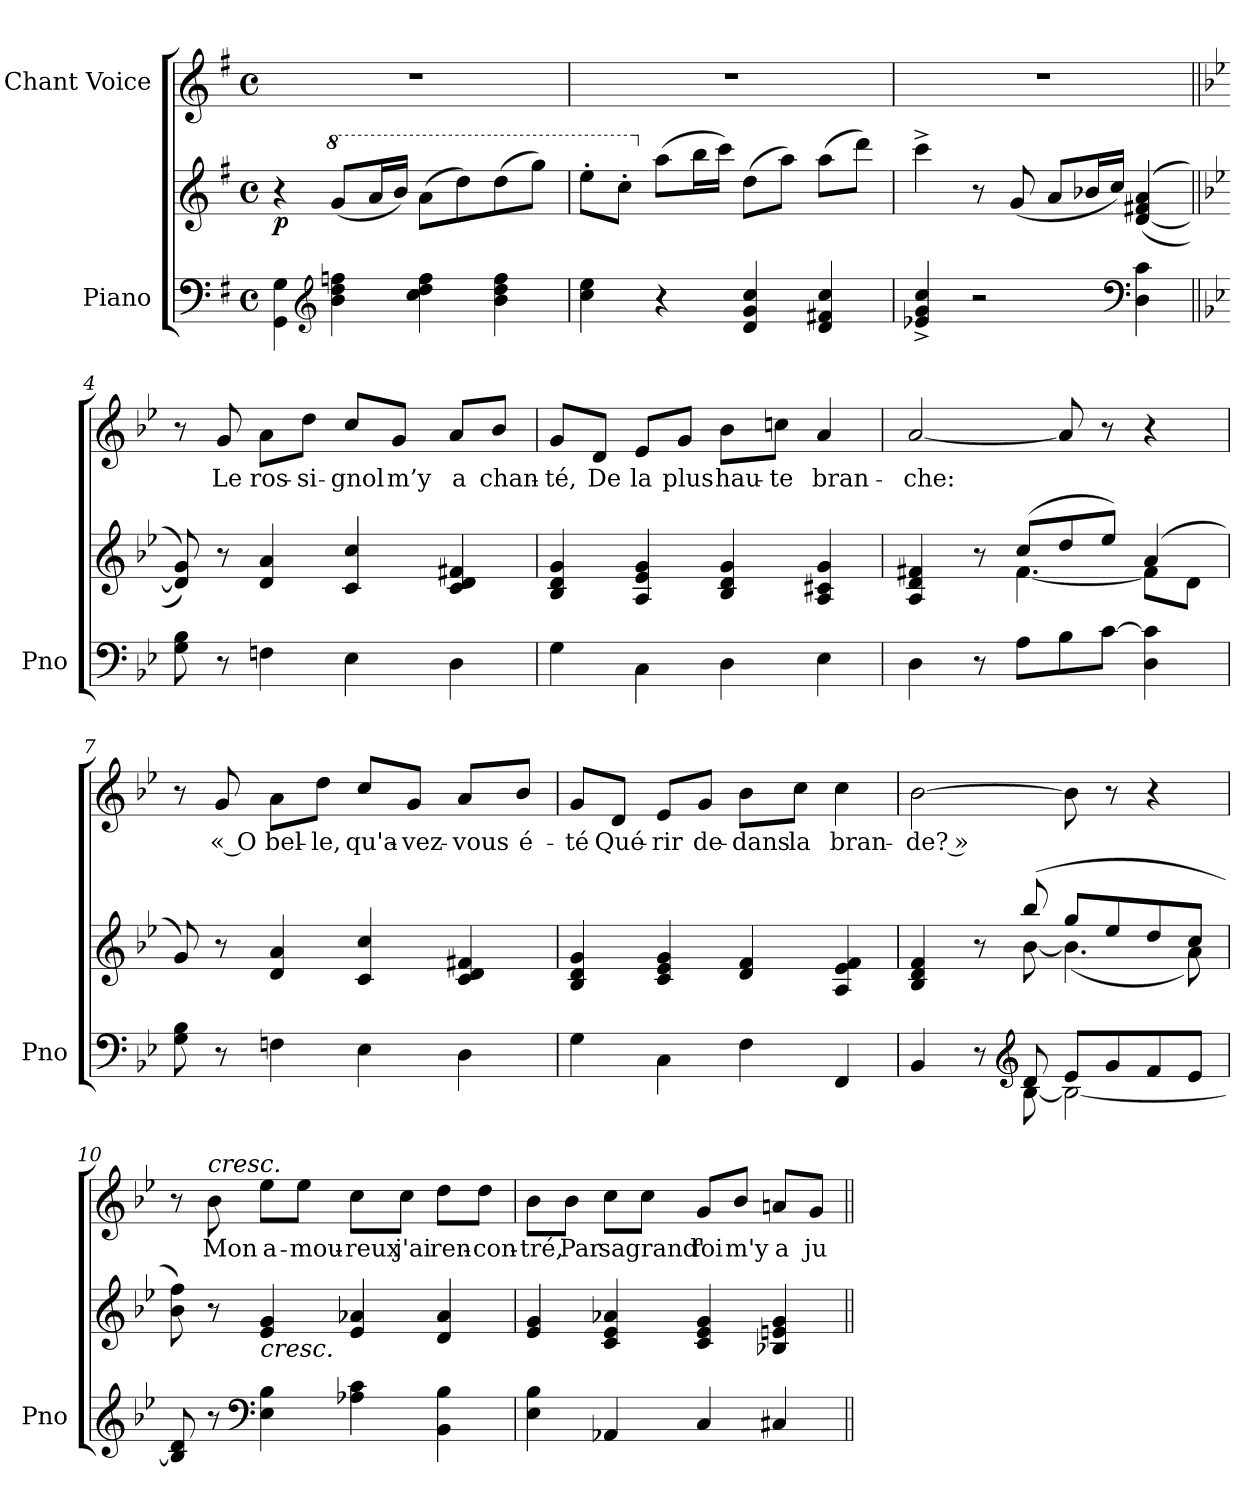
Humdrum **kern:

**kern	**kern	**dynam	**kern	**text	**dynam
*part2	*part2	*part2	*part1	*part1	*part1
*staff3	*staff2	*staff2/3	*staff1	*staff1	*staff1
*I"Piano	*	*	*I"Chant Voice	*	*
*I'Pno	*	*	*	*	*
*clefF4	*clefG2	*	*clefG2	*	*
*k[f#]	*k[f#]	*	*k[f#]	*	*
*M4/4	*M4/4	*	*M4/4	*	*
*met(c)	*met(c)	*	*met(c)	*	*
=1	=1	=1	=1	=1	=1
!	!	!LO:DY:b	!	!	!
4GG\ 4G\	4r	p	1r	.	.
*clefG2	*	*	*	*	*
*	*8va	*	*	*	*
4b\ 4dd\ 4ffn\	(8gg/L	.	.	.	.
.	16aa/L	.	.	.	.
.	16bb/JJ)	.	.	.	.
4cc\ 4dd\ 4ff\	(8aa\L	.	.	.	.
.	8ddd\)	.	.	.	.
4b\ 4dd\ 4ff\	(8ddd\	.	.	.	.
.	8ggg\J)	.	.	.	.
=2	=2	=2	=2	=2	=2
4cc\ 4ee\	8eee'\L	.	1r	.	.
.	8ccc'\J	.	.	.	.
*	*X8va	*	*	*	*
4r	(8aa\L	.	.	.	.
.	16bb\L	.	.	.	.
.	16ccc\JJ)	.	.	.	.
4d/ 4g/ 4cc/	(8dd\L	.	.	.	.
.	8aa\J)	.	.	.	.
4d/ 4f#X/ 4cc/	(8aa\L	.	.	.	.
.	8ddd\J)	.	.	.	.
=3	=3	=3	=3	=3	=3
4e-X/^> 4g/^> 4cc/^>	4ccc^\	.	1r	.	.
2r	8r	.	.	.	.
.	(8g/	.	.	.	.
.	8a/L	.	.	.	.
.	16b-X/L	.	.	.	.
.	16cc/JJ)	.	.	.	.
*clefF4	*	*	*	*	*
4D\ 4c\	((<[4d/ 4f#X/ 4a/	.	.	.	.
!!LO:LB:g=z
=4||	=4||	=4||	=4||	=4||	=4||
*k[b-e-]	*k[b-e-]	*	*k[b-e-]	*	*
8G\ 8B-\	8d/] 8g/))	.	8r	.	.
!	!	!	!	!LO:LY:b	!LO:DY:a
!	!	!	!	!	!LO:DY:n=1:a
8r	8r	.	8g/	Le	p other-dynamics
!	!	!	!	!LO:LY:b	!
4Fn\	4d/ 4a/	.	8a\L	ros-	.
!	!	!	!	!LO:LY:b	!
.	.	.	8dd\J	-si-	.
!	!	!	!	!LO:LY:b	!
4E-\	4c/ 4cc/	.	8cc/L	-gnol	.
!	!	!	!	!LO:LY:b	!
.	.	.	8g/J	m’y	.
!	!	!	!	!LO:LY:b	!
4D\	4c/ 4d/ 4f#X/	.	8a/L	a	.
!	!	!	!	!LO:LY:b	!
.	.	.	8b-/J	chan-	.
=5	=5	=5	=5	=5	=5
!	!	!	!	!LO:LY:b	!
4G\	4B-/ 4d/ 4g/	.	8g/L	-té,	.
!	!	!	!	!LO:LY:b	!
.	.	.	8d/J	De	.
!	!	!	!	!LO:LY:b	!
4C\	4A/ 4e-/ 4g/	.	8e-/L	la	.
!	!	!	!	!LO:LY:b	!
.	.	.	8g/J	plus	.
!	!	!	!	!LO:LY:b	!
4D\	4B-/ 4d/ 4g/	.	8b-\L	hau-	.
!	!	!	!	!LO:LY:b	!
.	.	.	8ccn\J	-te	.
!	!	!	!	!LO:LY:b	!
4E-\	4A/ 4c#X/ 4g/	.	4a/	bran-	.
=6	=6	=6	=6	=6	=6
*	*^	*	*	*	*
!	!	!	!	!	!LO:LY:b	!
4D\	4A/ 4d/ 4f#X/	4.ryy	.	[2a/	-che:	.
8r	8r	.	.	.	.	.
8A\L	(<8cc/L	[4.f#\	.	.	.	.
8B-\	8dd/	.	.	8a/]	.	.
[8c\J	8ee-/J)	.	.	8r	.	.
4D\ 4c\]	(4a/	8f#\L]	.	4r	.	.
.	.	8d\J	.	.	.	.
*	*v	*v	*	*	*	*
!!LO:LB:g=z
=7	=7	=7	=7	=7	=7
8G\ 8B-\	8g/)	.	8r	.	.
!	!	!	!	!LO:LY:b	!
8r	8r	.	8g/	« O	.
!	!	!	!	!LO:LY:b	!
4Fn\	4d/ 4a/	.	8a\L	bel-	.
!	!	!	!	!LO:LY:b	!
.	.	.	8dd\J	-le,	.
!	!	!	!	!LO:LY:b	!
4E-\	4c/ 4cc/	.	8cc/L	qu'a-	.
!	!	!	!	!LO:LY:b	!
.	.	.	8g/J	-vez-	.
!	!	!	!	!LO:LY:b	!
4D\	4c/ 4d/ 4f#X/	.	8a/L	-vous	.
!	!	!	!	!LO:LY:b	!
.	.	.	8b-/J	é-	.
=8	=8	=8	=8	=8	=8
!	!	!	!	!LO:LY:b	!
4G\	4B-/ 4d/ 4g/	.	8g/L	-té	.
!	!	!	!	!LO:LY:b	!
.	.	.	8d/J	Qué-	.
!	!	!	!	!LO:LY:b	!
4C\	4c/ 4e-/ 4g/	.	8e-/L	-rir	.
!	!	!	!	!LO:LY:b	!
.	.	.	8g/J	de-	.
!	!	!	!	!LO:LY:b	!
4F\	4d/ 4f/	.	8b-\L	-dans	.
!	!	!	!	!LO:LY:b	!
.	.	.	8cc\J	la	.
!	!	!	!	!LO:LY:b	!
4FF/	4A/ 4e-/ 4f/	.	4cc\	bran-	.
=9	=9	=9	=9	=9	=9
*^	*^	*	*	*	*
!	!	!	!	!	!	!LO:LY:b	!
4BB-/	4.ryy	4B-/ 4d/ 4f/	4.ryy	.	[2b-\	-de? »	.
8r	.	8r	.	.	.	.	.
*clefG2	*	*	*	*	*	*	*
8d/	[8B-\	(8bb-/	[8b-\	.	.	.	.
8e-/L	2B-\_	8gg/L	(4.b-\]	.	8b-\]	.	.
8g/	.	8ee-/	.	.	8r	.	.
8f/	.	8dd/	.	.	4r	.	.
8e-/J	.	8cc/J	8a\)	.	.	.	.
*v	*v	*	*	*	*	*	*
*	*v	*v	*	*	*	*
!!LO:LB:g=z
=10	=10	=10	=10	=10	=10
8B-/] 8d/	8b-\ 8ff\)	.	8r	.	.
!	!	!	!LO:TX:a:i:t=cresc.	!	!
!	!	!	!	!LO:LY:b	!
8r	8r	.	8b-\	Mon	.
*clefF4	*	*	*	*	*
!	!LO:TX:b:i:t=cresc.	!	!	!	!
!	!	!	!	!LO:LY:b	!
4E-\ 4B-\	4e-/ 4g/	.	8ee-\L	a-	.
!	!	!	!	!LO:LY:b	!
.	.	.	8ee-\J	-mou-	.
!	!	!	!	!LO:LY:b	!
4A-X\ 4c\	4e-/ 4a-X/	.	8cc\L	-reux	.
!	!	!	!	!LO:LY:b	!
.	.	.	8cc\J	j'ai	.
!	!	!	!	!LO:LY:b	!
4BB-\ 4B-\	4d/ 4a-/	.	8dd\L	ren-	.
!	!	!	!	!LO:LY:b	!
.	.	.	8dd\J	-con-	.
=11	=11	=11	=11	=11	=11
!	!	!	!	!LO:LY:b	!
4E-\ 4B-\	4e-/ 4g/	.	8b-\L	-tré,	.
!	!	!	!	!LO:LY:b	!
.	.	.	8b-\J	Par	.
!	!	!	!	!LO:LY:b	!
4AA-X/	4c/ 4e-/ 4a-X/	.	8cc\L	sa	.
!	!	!	!	!LO:LY:b	!
.	.	.	8cc\J	grand'	.
!	!	!	!	!LO:LY:b	!
4C/	4c/ 4e-/ 4g/	.	8g/L	foi	.
!	!	!	!	!LO:LY:b	!
.	.	.	8b-/J	m'y	.
!	!	!	!	!LO:LY:b	!
4C#X/	4B-X/ 4en/ 4g/	.	8anj/L	a	.
!	!	!	!	!LO:LY:b	!
.	.	.	8g/J	ju-	.
=||	=||	=||	=||	=||	=||
*-	*-	*-	*-	*-	*-
